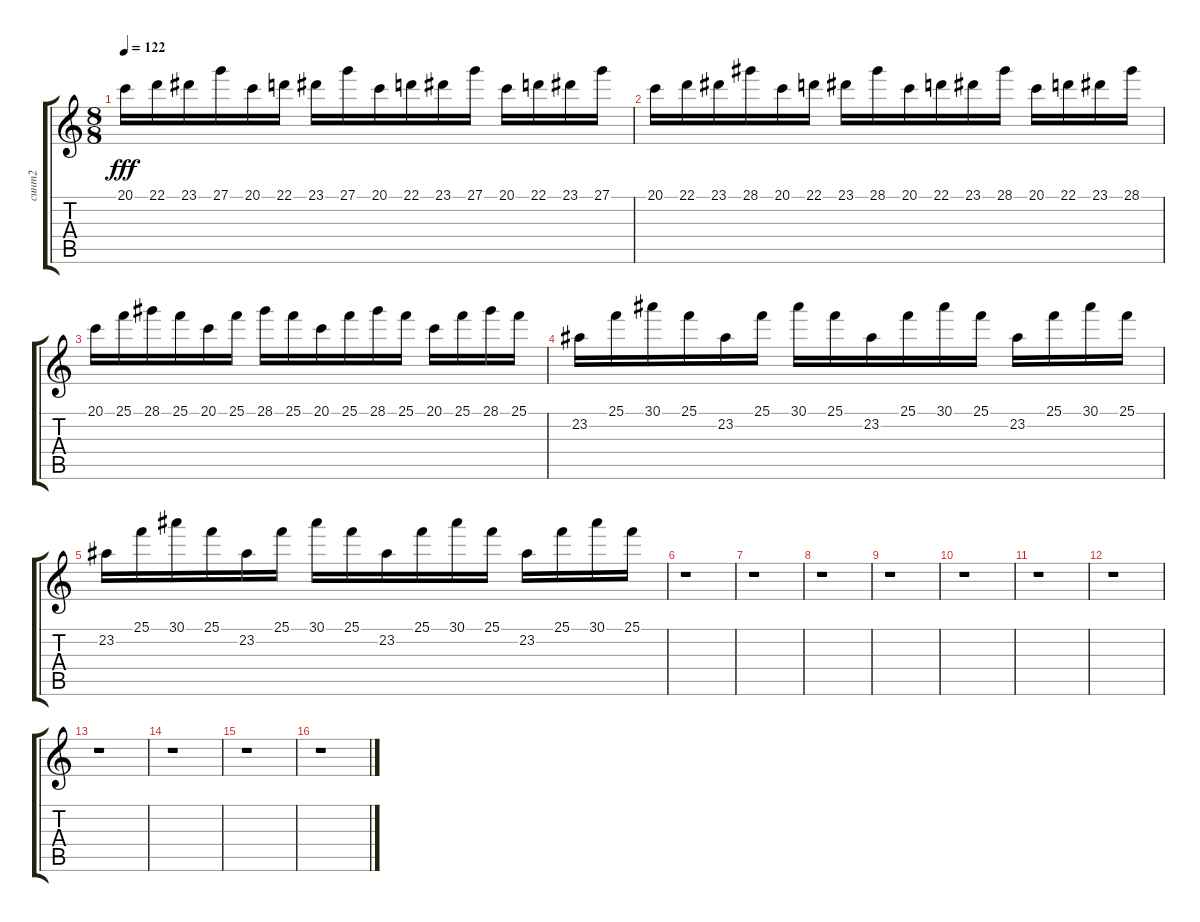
\track ("синт2" "синт2") {instrument celesta}
\staff {score tabs}
\tuning (E4 B3 G3 D3 A2 E2) {hide}
\ts (8 8)
\tempo 122
\clef g2
\ks c
20.1.16{dy fff} 22.1.16 23.1.16{volume 7} 27.1.16{volume 6} 20.1.16 22.1.16 23.1.16 27.1.16 20.1.16 22.1.16{volume 7} 23.1.16 27.1.16{volume 7} 20.1.16 22.1.16 23.1.16 27.1.16 |
20.1.16 22.1.16 23.1.16 28.1.16 20.1.16 22.1.16 23.1.16 28.1.16 20.1.16 22.1.16{volume 7} 23.1.16{volume 7} 28.1.16{volume 8} 20.1.16{volume 9} 22.1.16 23.1.16{volume 9} 28.1.16{volume 9} |
20.1.16{volume 8} 25.1.16{volume 7} 28.1.16{volume 6} 25.1.16{volume 7} 20.1.16{volume 8} 25.1.16{volume 8} 28.1.16 25.1.16{volume 9} 20.1.16 25.1.16{volume 8} 28.1.16{volume 7} 25.1.16{volume 7} 20.1.16{volume 6} 25.1.16 28.1.16{volume 6} 25.1.16{volume 8} |
23.2.16{volume 9} 25.1.16{volume 10} 30.1.16 25.1.16 23.2.16{volume 9} 25.1.16{volume 9} 30.1.16{volume 8} 25.1.16{volume 7} 23.2.16{volume 6} 25.1.16{volume 5} 30.1.16{volume 5} 25.1.16 23.2.16{volume 5} 25.1.16{volume 7} 30.1.16{volume 8} 25.1.16{volume 10} |
23.2.16{volume 11} 25.1.16 30.1.16 25.1.16 23.2.16 25.1.16 30.1.16{volume 10} 25.1.16{volume 9} 23.2.16{volume 8} 25.1.16{volume 7} 30.1.16{volume 6} 25.1.16{volume 5} 23.2.16 25.1.16 30.1.16 25.1.16 |
r.1 |
r.1 |
r.1 |
r.1 |
r.1 |
r.1 |
r.1 |
r.1 |
r.1 |
r.1 |
r.1
